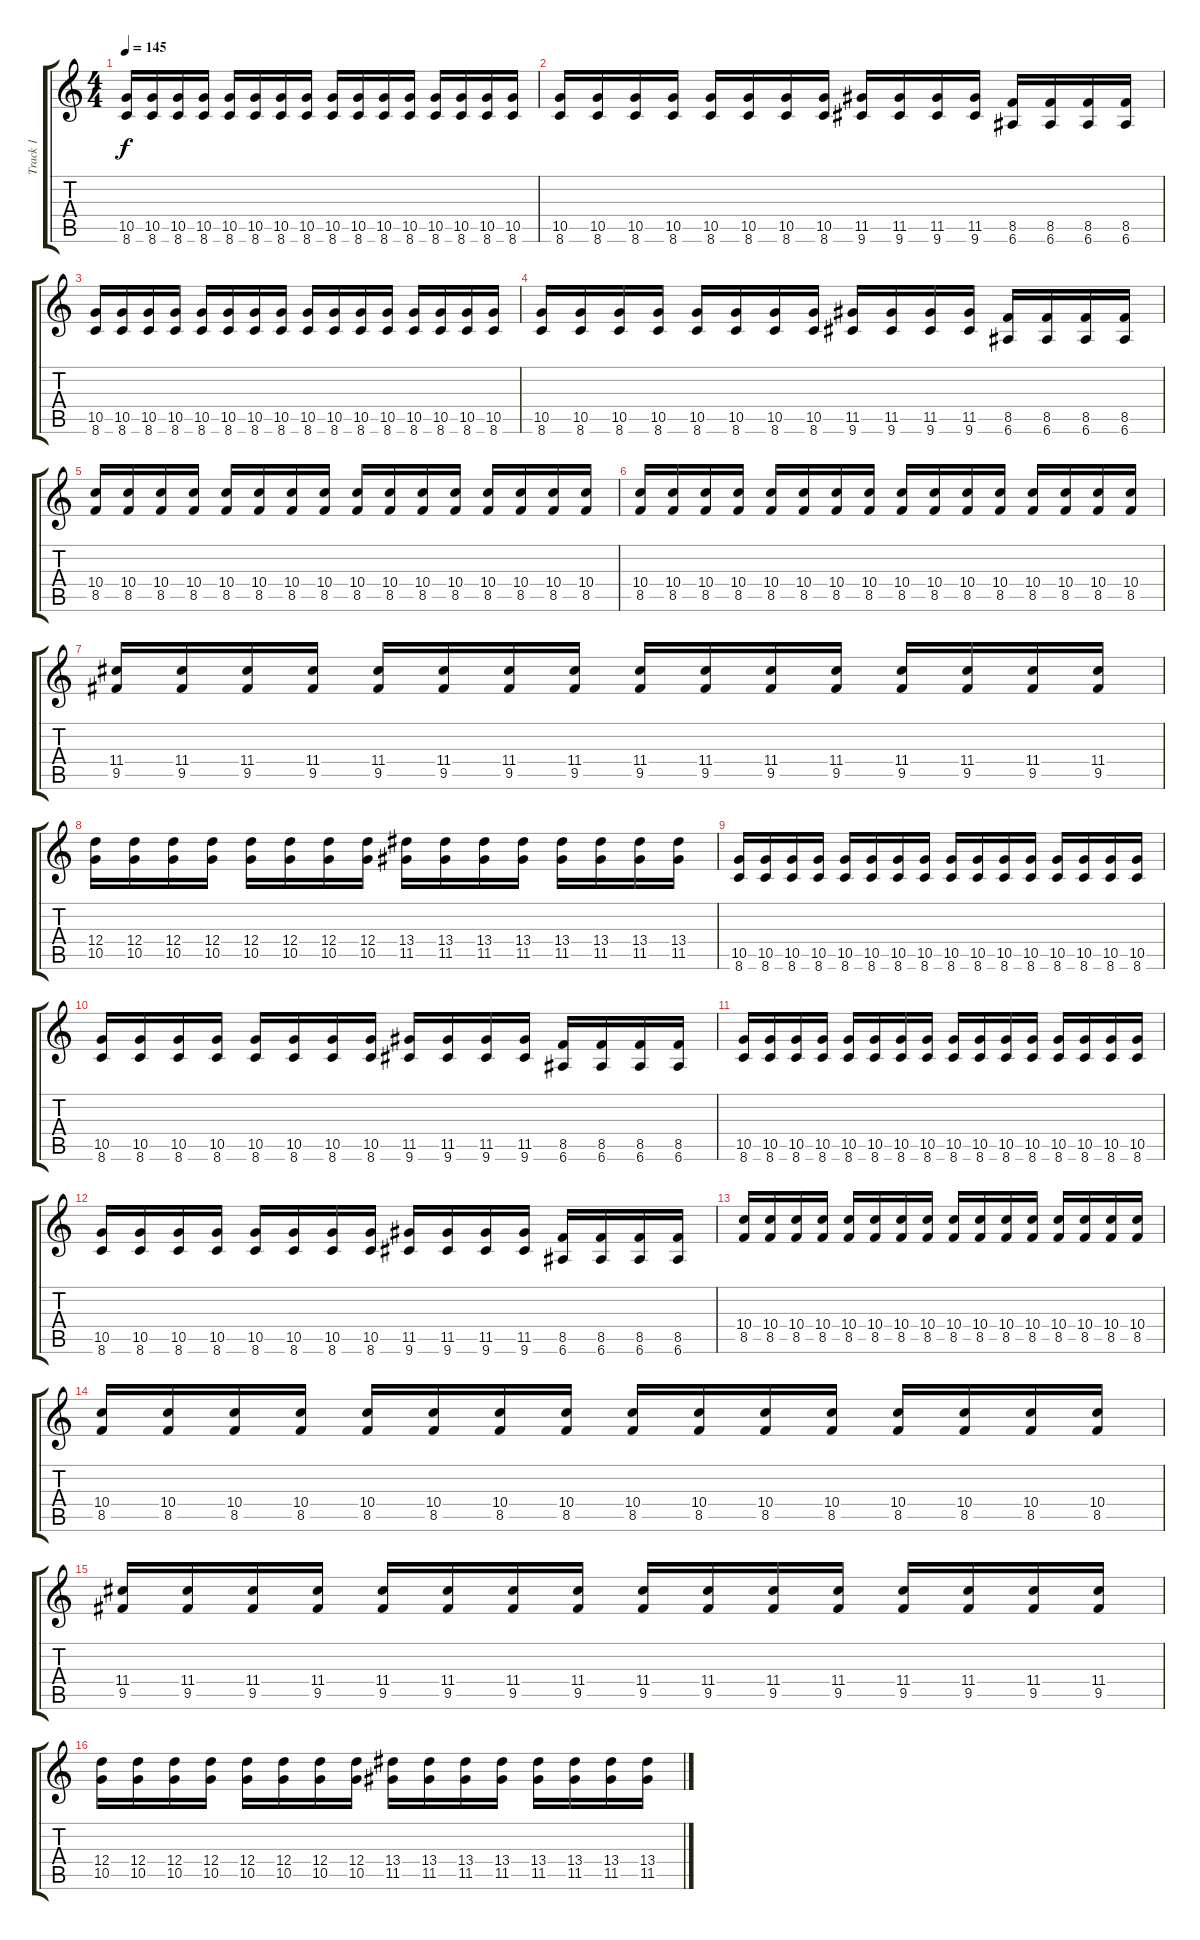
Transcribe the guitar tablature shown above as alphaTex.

\track ("Track 1" "Track 1") {instrument distortionguitar}
\staff {score tabs}
\tuning (E4 B3 G3 D3 A2 E2) {hide}
\ts (4 4)
\tempo 145
\clef g2
\ks c
(10.5 8.6).16{dy f} (10.5 8.6).16 (10.5 8.6).16 (10.5 8.6).16 (10.5 8.6).16 (10.5 8.6).16 (10.5 8.6).16 (10.5 8.6).16 (10.5 8.6).16 (10.5 8.6).16 (10.5 8.6).16 (10.5 8.6).16 (10.5 8.6).16 (10.5 8.6).16 (10.5 8.6).16 (10.5 8.6).16 |
(10.5 8.6).16 (10.5 8.6).16 (10.5 8.6).16 (10.5 8.6).16 (10.5 8.6).16 (10.5 8.6).16 (10.5 8.6).16 (10.5 8.6).16 (11.5 9.6).16 (11.5 9.6).16 (11.5 9.6).16 (11.5 9.6).16 (8.5 6.6).16 (8.5 6.6).16 (8.5 6.6).16 (8.5 6.6).16 |
(10.5 8.6).16 (10.5 8.6).16 (10.5 8.6).16 (10.5 8.6).16 (10.5 8.6).16 (10.5 8.6).16 (10.5 8.6).16 (10.5 8.6).16 (10.5 8.6).16 (10.5 8.6).16 (10.5 8.6).16 (10.5 8.6).16 (10.5 8.6).16 (10.5 8.6).16 (10.5 8.6).16 (10.5 8.6).16 |
(10.5 8.6).16 (10.5 8.6).16 (10.5 8.6).16 (10.5 8.6).16 (10.5 8.6).16 (10.5 8.6).16 (10.5 8.6).16 (10.5 8.6).16 (11.5 9.6).16 (11.5 9.6).16 (11.5 9.6).16 (11.5 9.6).16 (8.5 6.6).16 (8.5 6.6).16 (8.5 6.6).16 (8.5 6.6).16 |
(10.4 8.5).16 (10.4 8.5).16 (10.4 8.5).16 (10.4 8.5).16 (10.4 8.5).16 (10.4 8.5).16 (10.4 8.5).16 (10.4 8.5).16 (10.4 8.5).16 (10.4 8.5).16 (10.4 8.5).16 (10.4 8.5).16 (10.4 8.5).16 (10.4 8.5).16 (10.4 8.5).16 (10.4 8.5).16 |
(10.4 8.5).16 (10.4 8.5).16 (10.4 8.5).16 (10.4 8.5).16 (10.4 8.5).16 (10.4 8.5).16 (10.4 8.5).16 (10.4 8.5).16 (10.4 8.5).16 (10.4 8.5).16 (10.4 8.5).16 (10.4 8.5).16 (10.4 8.5).16 (10.4 8.5).16 (10.4 8.5).16 (10.4 8.5).16 |
(11.4 9.5).16 (11.4 9.5).16 (11.4 9.5).16 (11.4 9.5).16 (11.4 9.5).16 (11.4 9.5).16 (11.4 9.5).16 (11.4 9.5).16 (11.4 9.5).16 (11.4 9.5).16 (11.4 9.5).16 (11.4 9.5).16 (11.4 9.5).16 (11.4 9.5).16 (11.4 9.5).16 (11.4 9.5).16 |
(12.4 10.5).16 (12.4 10.5).16 (12.4 10.5).16 (12.4 10.5).16 (12.4 10.5).16 (12.4 10.5).16 (12.4 10.5).16 (12.4 10.5).16 (13.4 11.5).16 (13.4 11.5).16 (13.4 11.5).16 (13.4 11.5).16 (13.4 11.5).16 (13.4 11.5).16 (13.4 11.5).16 (13.4 11.5).16 |
(10.5 8.6).16 (10.5 8.6).16 (10.5 8.6).16 (10.5 8.6).16 (10.5 8.6).16 (10.5 8.6).16 (10.5 8.6).16 (10.5 8.6).16 (10.5 8.6).16 (10.5 8.6).16 (10.5 8.6).16 (10.5 8.6).16 (10.5 8.6).16 (10.5 8.6).16 (10.5 8.6).16 (10.5 8.6).16 |
(10.5 8.6).16 (10.5 8.6).16 (10.5 8.6).16 (10.5 8.6).16 (10.5 8.6).16 (10.5 8.6).16 (10.5 8.6).16 (10.5 8.6).16 (11.5 9.6).16 (11.5 9.6).16 (11.5 9.6).16 (11.5 9.6).16 (8.5 6.6).16 (8.5 6.6).16 (8.5 6.6).16 (8.5 6.6).16 |
(10.5 8.6).16 (10.5 8.6).16 (10.5 8.6).16 (10.5 8.6).16 (10.5 8.6).16 (10.5 8.6).16 (10.5 8.6).16 (10.5 8.6).16 (10.5 8.6).16 (10.5 8.6).16 (10.5 8.6).16 (10.5 8.6).16 (10.5 8.6).16 (10.5 8.6).16 (10.5 8.6).16 (10.5 8.6).16 |
(10.5 8.6).16 (10.5 8.6).16 (10.5 8.6).16 (10.5 8.6).16 (10.5 8.6).16 (10.5 8.6).16 (10.5 8.6).16 (10.5 8.6).16 (11.5 9.6).16 (11.5 9.6).16 (11.5 9.6).16 (11.5 9.6).16 (8.5 6.6).16 (8.5 6.6).16 (8.5 6.6).16 (8.5 6.6).16 |
(10.4 8.5).16 (10.4 8.5).16 (10.4 8.5).16 (10.4 8.5).16 (10.4 8.5).16 (10.4 8.5).16 (10.4 8.5).16 (10.4 8.5).16 (10.4 8.5).16 (10.4 8.5).16 (10.4 8.5).16 (10.4 8.5).16 (10.4 8.5).16 (10.4 8.5).16 (10.4 8.5).16 (10.4 8.5).16 |
(10.4 8.5).16 (10.4 8.5).16 (10.4 8.5).16 (10.4 8.5).16 (10.4 8.5).16 (10.4 8.5).16 (10.4 8.5).16 (10.4 8.5).16 (10.4 8.5).16 (10.4 8.5).16 (10.4 8.5).16 (10.4 8.5).16 (10.4 8.5).16 (10.4 8.5).16 (10.4 8.5).16 (10.4 8.5).16 |
(11.4 9.5).16 (11.4 9.5).16 (11.4 9.5).16 (11.4 9.5).16 (11.4 9.5).16 (11.4 9.5).16 (11.4 9.5).16 (11.4 9.5).16 (11.4 9.5).16 (11.4 9.5).16 (11.4 9.5).16 (11.4 9.5).16 (11.4 9.5).16 (11.4 9.5).16 (11.4 9.5).16 (11.4 9.5).16 |
(12.4 10.5).16 (12.4 10.5).16 (12.4 10.5).16 (12.4 10.5).16 (12.4 10.5).16 (12.4 10.5).16 (12.4 10.5).16 (12.4 10.5).16 (13.4 11.5).16 (13.4 11.5).16 (13.4 11.5).16 (13.4 11.5).16 (13.4 11.5).16 (13.4 11.5).16 (13.4 11.5).16 (13.4 11.5).16
